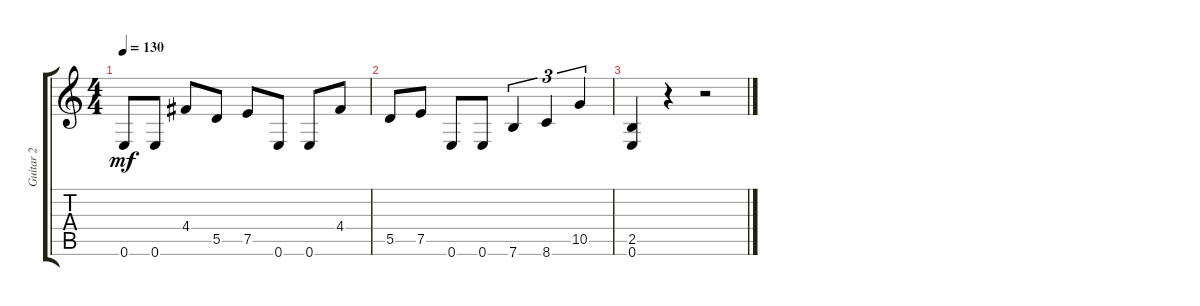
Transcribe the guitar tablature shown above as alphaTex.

\track ("Guitar 2" "Guitar 2") {instrument distortionguitar}
\staff {score tabs}
\tuning (E4 B3 G3 D3 A2 E2) {hide}
\ts (4 4)
\tempo 130
\clef g2
\ks c
0.6.8{dy mf} 0.6.8 4.4.8 5.5.8 7.5.8 0.6.8 0.6.8 4.4.8 |
5.5.8 7.5.8 0.6.8 0.6.8 7.6.4{tu (3 2)} 8.6.4{tu (3 2)} 10.5.4{tu (3 2)} |
(2.5 0.6).4 r.4 r.2
